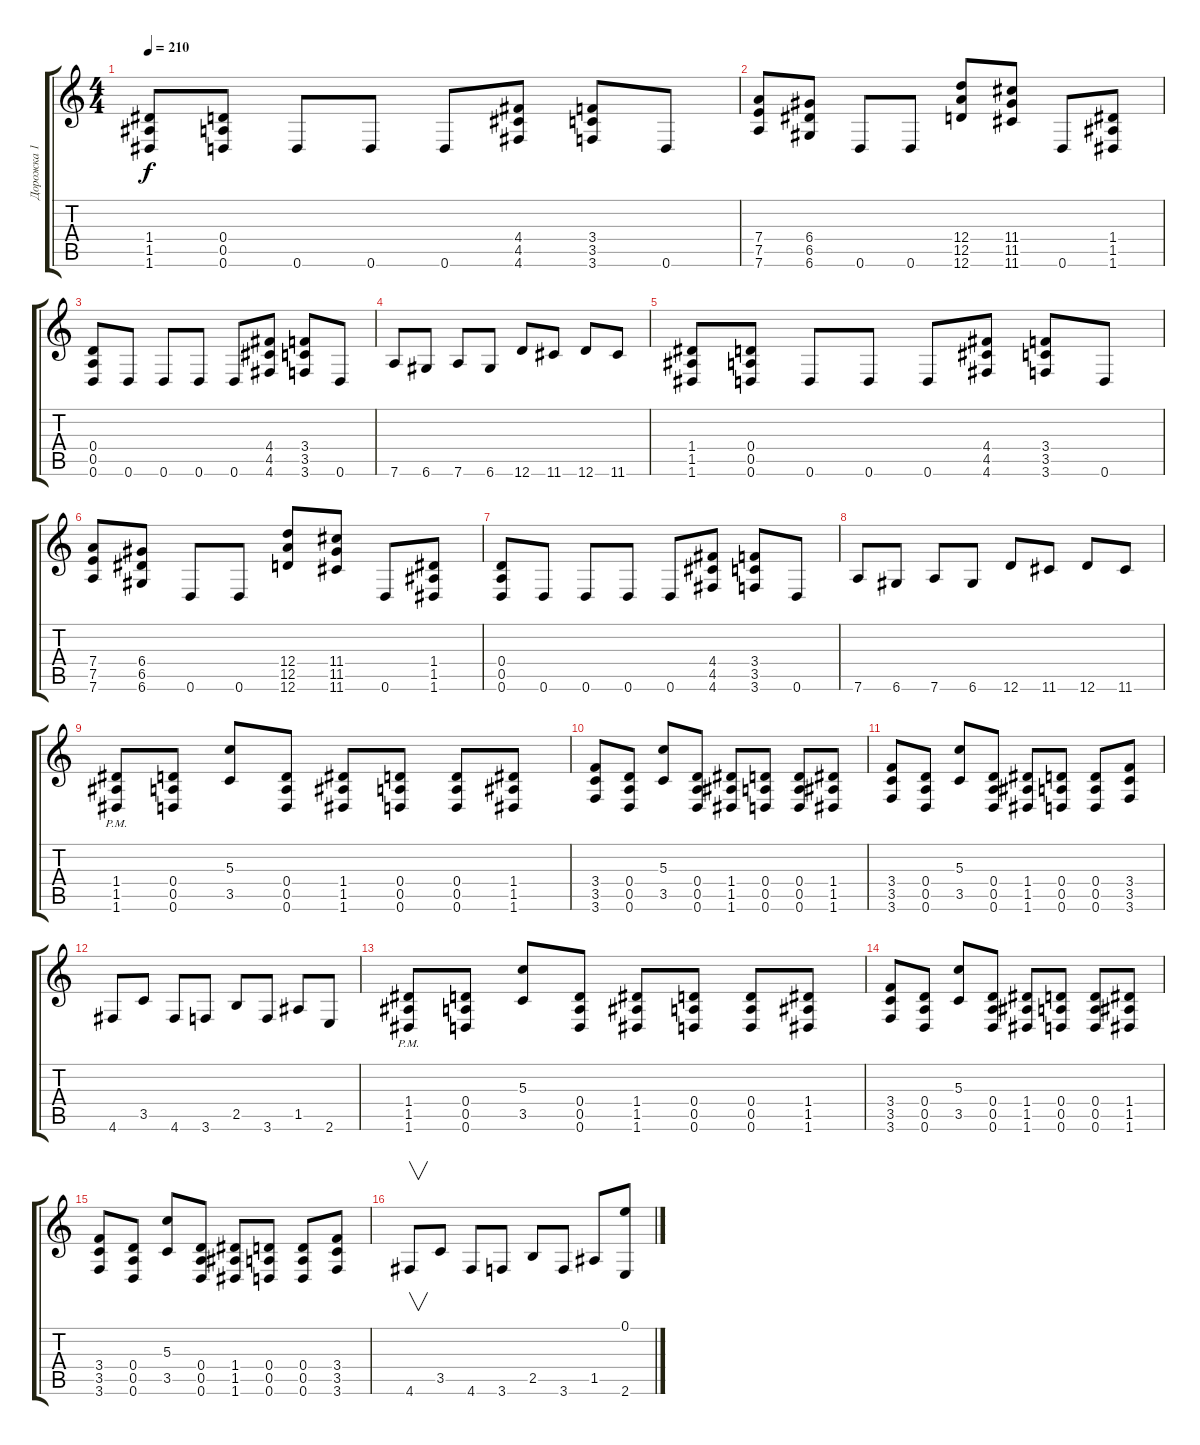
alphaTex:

\track ("Дорожка 1" "Дорожка 1") {instrument distortionguitar}
\staff {score tabs}
\tuning (E4 B3 G3 D3 A2 D2) {hide}
\ts (4 4)
\tempo 210
\clef g2
\ks c
(1.4 1.5 1.6).8{dy f} (0.4 0.5 0.6).8 0.6.8 0.6.8 0.6.8 (4.4 4.5 4.6).8 (3.4 3.5 3.6).8 0.6.8 |
(7.4 7.5 7.6).8 (6.4 6.5 6.6).8 0.6.8 0.6.8 (12.4 12.5 12.6).8 (11.4 11.5 11.6).8 0.6.8 (1.4 1.5 1.6).8 |
(0.4 0.5 0.6).8 0.6.8 0.6.8 0.6.8 0.6.8 (4.4 4.5 4.6).8 (3.4 3.5 3.6).8 0.6.8 |
7.6.8 6.6.8 7.6.8 6.6.8 12.6.8 11.6.8 12.6.8 11.6.8 |
(1.4 1.5 1.6).8 (0.4 0.5 0.6).8 0.6.8 0.6.8 0.6.8 (4.4 4.5 4.6).8 (3.4 3.5 3.6).8 0.6.8 |
(7.4 7.5 7.6).8 (6.4 6.5 6.6).8 0.6.8 0.6.8 (12.4 12.5 12.6).8 (11.4 11.5 11.6).8 0.6.8 (1.4 1.5 1.6).8 |
(0.4 0.5 0.6).8 0.6.8 0.6.8 0.6.8 0.6.8 (4.4 4.5 4.6).8 (3.4 3.5 3.6).8 0.6.8 |
7.6.8 6.6.8 7.6.8 6.6.8 12.6.8 11.6.8 12.6.8 11.6.8 |
(1.4 1.5 1.6{pm}).8 (0.4 0.5 0.6).8 (5.3 3.5).8 (0.4 0.5 0.6).8 (1.4 1.5 1.6).8 (0.4 0.5 0.6).8 (0.4 0.5 0.6).8 (1.4 1.5 1.6).8 |
(3.4 3.5 3.6).8 (0.4 0.5 0.6).8 (5.3 3.5).8 (0.4 0.5 0.6).8 (1.4 1.5 1.6).8 (0.4 0.5 0.6).8 (0.4 0.5 0.6).8 (1.4 1.5 1.6).8 |
(3.4 3.5 3.6).8 (0.4 0.5 0.6).8 (5.3 3.5).8 (0.4 0.5 0.6).8 (1.4 1.5 1.6).8 (0.4 0.5 0.6).8 (0.4 0.5 0.6).8 (3.4 3.5 3.6).8 |
4.6.8 3.5.8 4.6.8 3.6.8 2.5.8 3.6.8 1.5.8 2.6.8 |
(1.4 1.5 1.6{pm}).8 (0.4 0.5 0.6).8 (5.3 3.5).8 (0.4 0.5 0.6).8 (1.4 1.5 1.6).8 (0.4 0.5 0.6).8 (0.4 0.5 0.6).8 (1.4 1.5 1.6).8 |
(3.4 3.5 3.6).8 (0.4 0.5 0.6).8 (5.3 3.5).8 (0.4 0.5 0.6).8 (1.4 1.5 1.6).8 (0.4 0.5 0.6).8 (0.4 0.5 0.6).8 (1.4 1.5 1.6).8 |
(3.4 3.5 3.6).8 (0.4 0.5 0.6).8 (5.3 3.5).8 (0.4 0.5 0.6).8 (1.4 1.5 1.6).8 (0.4 0.5 0.6).8 (0.4 0.5 0.6).8 (3.4 3.5 3.6).8 |
4.6.8{v} 3.5.8 4.6.8 3.6.8 2.5.8 3.6.8 1.5.8 (0.1 2.6).8
